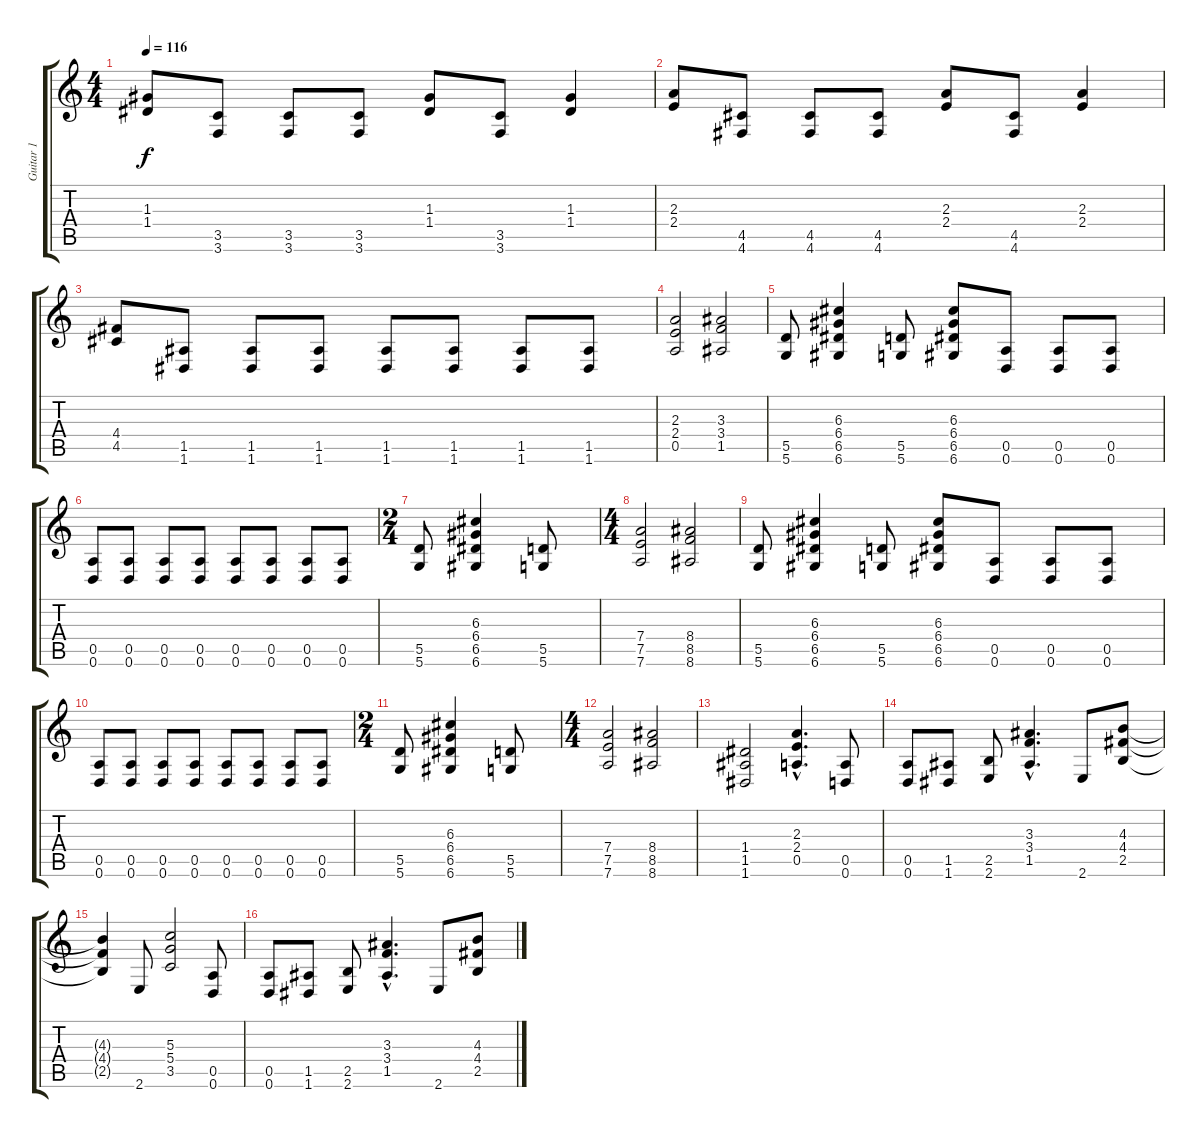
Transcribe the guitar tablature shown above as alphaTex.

\track ("Guitar 1" "Guitar 1") {instrument acousticguitarsteel}
\staff {score tabs}
\tuning (E4 B3 G3 D3 A2 D2) {hide}
\ts (4 4)
\tempo 116
\clef g2
\ks c
(1.3 1.4).8{dy f} (3.5 3.6).8 (3.5 3.6).8 (3.5 3.6).8 (1.3 1.4).8 (3.5 3.6).8 (1.3 1.4).4 |
(2.3 2.4).8 (4.5 4.6).8 (4.5 4.6).8 (4.5 4.6).8 (2.3 2.4).8 (4.5 4.6).8 (2.3 2.4).4 |
(4.4 4.5).8 (1.5 1.6).8 (1.5 1.6).8 (1.5 1.6).8 (1.5 1.6).8 (1.5 1.6).8 (1.5 1.6).8 (1.5 1.6).8 |
(2.3 2.4 0.5).2 (3.3 3.4 1.5).2 |
(5.5 5.6).8 (6.3 6.4 6.5 6.6).4 (5.5 5.6).8 (6.3 6.4 6.5 6.6).8 (0.5 0.6).8 (0.5 0.6).8 (0.5 0.6).8 |
(0.5 0.6).8 (0.5 0.6).8 (0.5 0.6).8 (0.5 0.6).8 (0.5 0.6).8 (0.5 0.6).8 (0.5 0.6).8 (0.5 0.6).8 |
\ts (2 4)
(5.5 5.6).8 (6.3 6.4 6.5 6.6).4 (5.5 5.6).8 |
\ts (4 4)
(7.4 7.5 7.6).2 (8.4 8.5 8.6).2 |
(5.5 5.6).8 (6.3 6.4 6.5 6.6).4 (5.5 5.6).8 (6.3 6.4 6.5 6.6).8 (0.5 0.6).8 (0.5 0.6).8 (0.5 0.6).8 |
(0.5 0.6).8 (0.5 0.6).8 (0.5 0.6).8 (0.5 0.6).8 (0.5 0.6).8 (0.5 0.6).8 (0.5 0.6).8 (0.5 0.6).8 |
\ts (2 4)
(5.5 5.6).8 (6.3 6.4 6.5 6.6).4 (5.5 5.6).8 |
\ts (4 4)
(7.4 7.5 7.6).2 (8.4 8.5 8.6).2 |
(1.4 1.5 1.6).2 (2.3{hac} 2.4{hac} 0.5{hac}).4{d} (0.5 0.6).8 |
(0.5 0.6).8 (1.5 1.6).8 (2.5 2.6).8 (3.3{hac} 3.4{hac} 1.5{hac}).4{d} 2.6.8 (4.3 4.4 2.5).8 |
(4.3{t} 4.4{t} 2.5{t}).4 2.6.8 (5.3 5.4 3.5).2 (0.5 0.6).8 |
(0.5 0.6).8 (1.5 1.6).8 (2.5 2.6).8 (3.3{hac} 3.4{hac} 1.5{hac}).4{d} 2.6.8 (4.3 4.4 2.5).8
